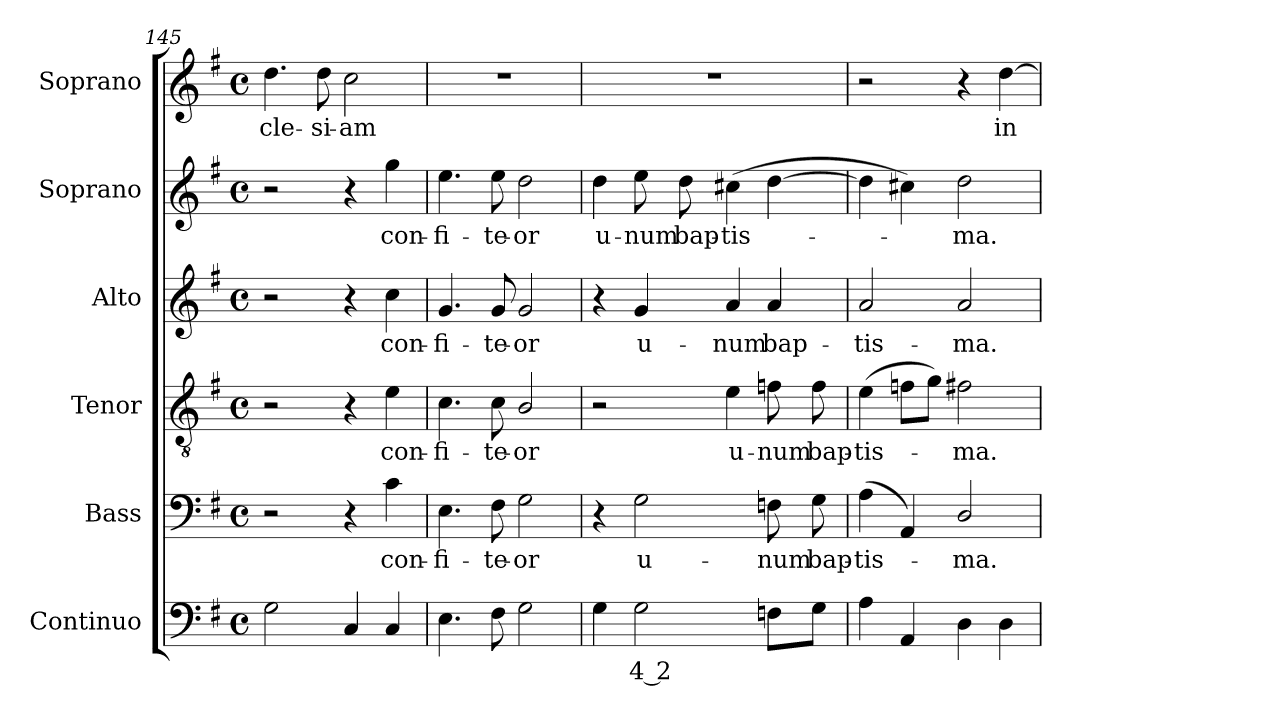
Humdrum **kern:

**kern	**text	**kern	**text	**kern	**text	**kern	**text	**kern	**text	**kern	**text
*part6	*part6	*part5	*part5	*part4	*part4	*part3	*part3	*part2	*part2	*part1	*part1
*staff6	*staff6	*staff5	*staff5	*staff4	*staff4	*staff3	*staff3	*staff2	*staff2	*staff1	*staff1
*I"Continuo	*	*I"Bass	*	*I"Tenor	*	*I"Alto	*	*I"Soprano	*	*I"Soprano	*
*I'Cont.	*	*I'B.	*	*I'T.	*	*I'A.	*	*I'S.	*	*I'S.	*
!!LO:LB:g=z
*clefF4	*	*clefF4	*	*clefGv2	*	*clefG2	*	*clefG2	*	*clefG2	*
*	*	*	*	*ITrd7c12	*	*	*	*	*	*	*
*k[f#]	*	*k[f#]	*	*k[f#]	*	*k[f#]	*	*k[f#]	*	*k[f#]	*
*G:	*	*G:	*	*G:	*	*G:	*	*G:	*	*G:	*
*M4/4	*	*M4/4	*	*M4/4	*	*M4/4	*	*M4/4	*	*M4/4	*
*met(c)	*	*met(c)	*	*met(c)	*	*met(c)	*	*met(c)	*	*met(c)	*
=145	=145	=145	=145	=145	=145	=145	=145	=145	=145	=145	=145
!	!	!	!	!	!	!	!	!	!	!	!LO:LY:b:color=#000000
2Gi\	.	2r	.	2r	.	2r	.	2r	.	4.ddi\	-cle-
!	!	!	!	!	!	!	!	!	!	!	!LO:LY:b:color=#000000
.	.	.	.	.	.	.	.	.	.	8ddi\	-si-
!	!	!	!	!	!	!	!	!	!	!	!LO:LY:b:color=#000000
4Ci/	.	4r	.	4r	.	4r	.	4r	.	2cci\	-am
!	!	!	!LO:LY:b:color=#000000	!	!	!	!	!	!	!	!
!	!	!	!	!	!LO:LY:b:color=#000000	!	!	!	!	!	!
!	!	!	!	!	!	!	!LO:LY:b:color=#000000	!	!	!	!
!	!	!	!	!	!	!	!	!	!LO:LY:b:color=#000000	!	!
4Ci/	.	4ci\	con-	4Ei\	con-	4cci\	con-	4ggi\	con-	.	.
=146	=146	=146	=146	=146	=146	=146	=146	=146	=146	=146	=146
!	!	!	!LO:LY:b:color=#000000	!	!	!	!	!	!	!	!
!	!	!	!	!	!LO:LY:b:color=#000000	!	!	!	!	!	!
!	!	!	!	!	!	!	!LO:LY:b:color=#000000	!	!	!	!
!	!	!	!	!	!	!	!	!	!LO:LY:b:color=#000000	!	!
4.Ei\	.	4.Ei\	-fi-	4.Ci\	-fi-	4.gi/	-fi-	4.eei\	-fi-	1r	.
!	!	!	!LO:LY:b:color=#000000	!	!	!	!	!	!	!	!
!	!	!	!	!	!LO:LY:b:color=#000000	!	!	!	!	!	!
!	!	!	!	!	!	!	!LO:LY:b:color=#000000	!	!	!	!
!	!	!	!	!	!	!	!	!	!LO:LY:b:color=#000000	!	!
8F#i\	.	8F#i\	-te-	8Ci\	-te-	8gi/	-te-	8eei\	-te-	.	.
!	!	!	!LO:LY:b:color=#000000	!	!	!	!	!	!	!	!
!	!	!	!	!	!LO:LY:b:color=#000000	!	!	!	!	!	!
!	!	!	!	!	!	!	!LO:LY:b:color=#000000	!	!	!	!
!	!	!	!	!	!	!	!	!	!LO:LY:b:color=#000000	!	!
2Gi\	.	2Gi\	-or	2BBi/	-or	2gi/	-or	2ddi\	-or	.	.
=147	=147	=147	=147	=147	=147	=147	=147	=147	=147	=147	=147
!	!	!	!	!	!	!	!	!	!LO:LY:b:color=#000000	!	!
4Gi\	.	4r	.	2r	.	4r	.	4ddi\	u-	1r	.
!	!LO:LY:b:color=#000000	!	!	!	!	!	!	!	!	!	!
!	!	!	!LO:LY:b:color=#000000	!	!	!	!	!	!	!	!
!	!	!	!	!	!	!	!LO:LY:b:color=#000000	!	!	!	!
!	!	!	!	!	!	!	!	!	!LO:LY:b:color=#000000	!	!
2Gi\	4 2	2Gi\	u-	.	.	4gi/	u-	8eei\	-num	.	.
!	!	!	!	!	!	!	!	!	!LO:LY:b:color=#000000	!	!
.	.	.	.	.	.	.	.	8ddi\	bap-	.	.
!	!	!	!	!	!LO:LY:b:color=#000000	!	!	!	!	!	!
!	!	!	!	!	!	!	!LO:LY:b:color=#000000	!	!	!	!
!	!	!	!	!	!	!	!	!	!LO:LY:b:color=#000000	!	!
.	.	.	.	4Ei\	u-	4ai/	-num	(4cc#Xi\	-tis-	.	.
!	!	!	!LO:LY:b:color=#000000	!	!	!	!	!	!	!	!
!	!	!	!	!	!LO:LY:b:color=#000000	!	!	!	!	!	!
!	!	!	!	!	!	!	!LO:LY:b:color=#000000	!	!	!	!
8Fni\L	.	8Fni\	-num	8Fni\	-num	4ai/	bap-	[4ddi\	.	.	.
!	!	!	!LO:LY:b:color=#000000	!	!	!	!	!	!	!	!
!	!	!	!	!	!LO:LY:b:color=#000000	!	!	!	!	!	!
8Gi\J	.	8Gi\	bap-	8Fi\	bap-	.	.	.	.	.	.
=148	=148	=148	=148	=148	=148	=148	=148	=148	=148	=148	=148
!	!	!	!LO:LY:b:color=#000000	!	!	!	!	!	!	!	!
!	!	!	!	!	!LO:LY:b:color=#000000	!	!	!	!	!	!
!	!	!	!	!	!	!	!LO:LY:b:color=#000000	!	!	!	!
4Ai\	.	(4Ai\	-tis-	(4Ei\	-tis-	2ai/	-tis-	4ddi\]	.	2r	.
4AAi/	.	4AAi/)	.	8Fi\L	.	.	.	4cc#i\)	.	.	.
.	.	.	.	8Gi\J)	.	.	.	.	.	.	.
!	!	!	!LO:LY:b:color=#000000	!	!	!	!	!	!	!	!
!	!	!	!	!	!LO:LY:b:color=#000000	!	!	!	!	!	!
!	!	!	!	!	!	!	!LO:LY:b:color=#000000	!	!	!	!
!	!	!	!	!	!	!	!	!	!LO:LY:b:color=#000000	!	!
4Di\	.	2Di/	-ma.	2F#Xi\	-ma.	2ai/	-ma.	2ddi\	-ma.	4r	.
!	!	!	!	!	!	!	!	!	!	!	!LO:LY:b:color=#000000
4Di\	.	.	.	.	.	.	.	.	.	[4ddi\	in
=	=	=	=	=	=	=	=	=	=	=	=
*-	*-	*-	*-	*-	*-	*-	*-	*-	*-	*-	*-
